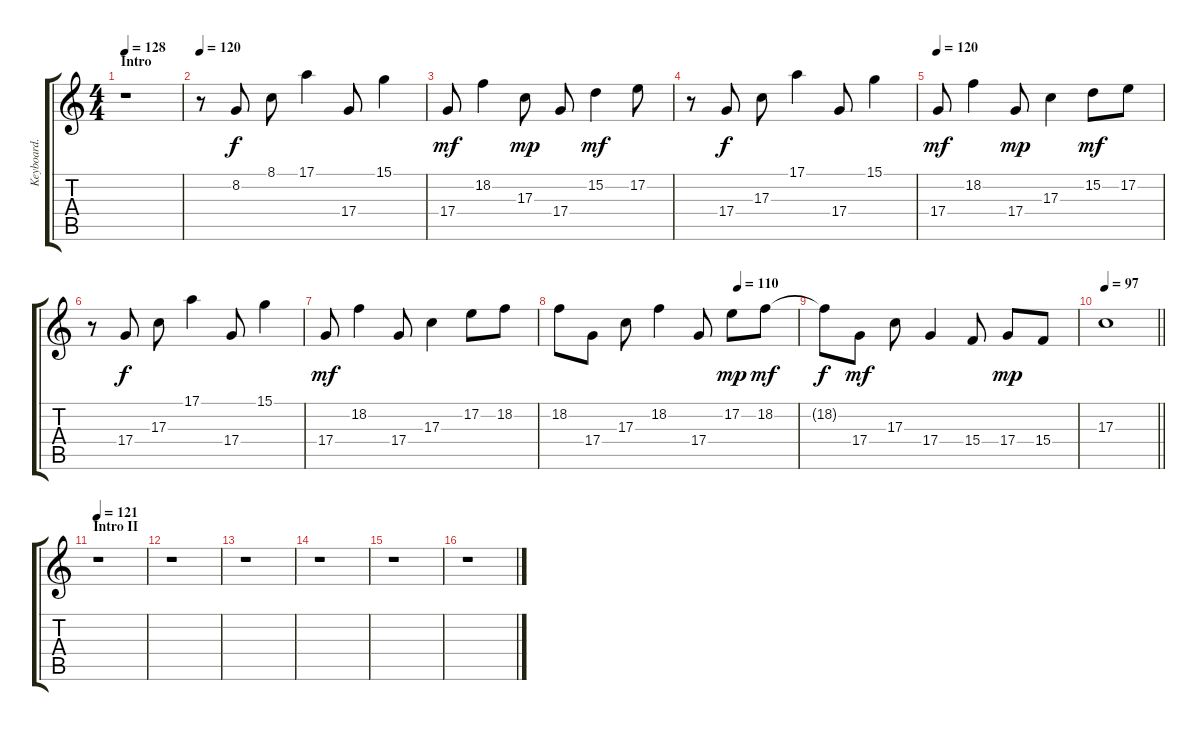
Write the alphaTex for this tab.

\track ("Keyboard." "Keyboard.") {instrument acousticgrandpiano}
\staff {score tabs}
\tuning (E4 B3 G3 D3 A2 E2) {hide}
\ts (4 4)
\section ("" "Intro")
\tempo 128
\clef g2
\ks c
r.1{dy f instrument acousticgrandpiano} |
\tempo 120
r.8 8.2.8 8.1.8 17.1.4 17.4.8 15.1.4 |
17.4.8{dy mf} 18.2.4 17.3.8{dy mp} 17.4.8 15.2.4{dy mf} 17.2.8 |
r.8 17.4.8{dy f} 17.3.8 17.1.4 17.4.8 15.1.4 |
\tempo 120
17.4.8{dy mf} 18.2.4 17.4.8{dy mp} 17.3.4 15.2.8{dy mf} 17.2.8 |
r.8 17.4.8{dy f} 17.3.8 17.1.4 17.4.8 15.1.4 |
17.4.8{dy mf} 18.2.4 17.4.8 17.3.4 17.2.8 18.2.8 |
\tempo (110 0.75)
18.2.8 17.4.8 17.3.8 18.2.4 17.4.8 17.2.8{dy mp} 18.2.8{dy mf} |
18.2{t}.8{dy f} 17.4.8{dy mf} 17.3.8 17.4.4 15.4.8 17.4.8{dy mp} 15.4.8 |
\tempo 97
\barLineRight lightlight
17.3.1 |
\section ("" "Intro II")
\tempo 121
r.1 |
r.1 |
r.1 |
r.1 |
r.1 |
r.1
